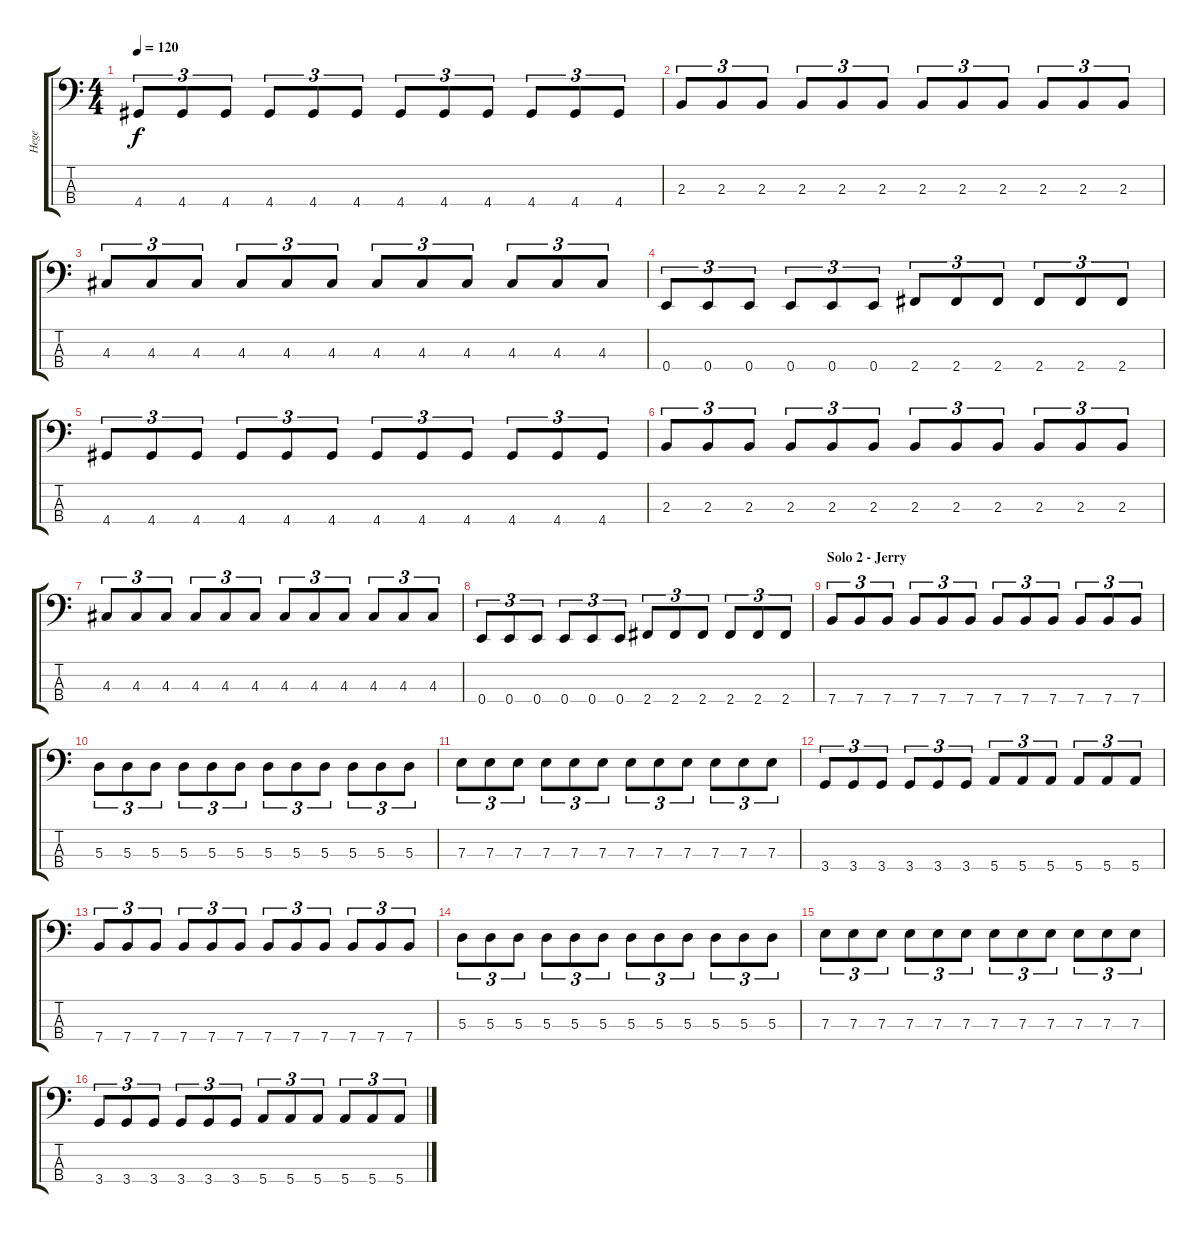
\track ("Hege" "Hege") {instrument electricbassfinger}
\staff {score tabs}
\tuning (G2 D2 A1 E1) {hide}
\ts (4 4)
\tempo 120
\clef f4
\ks c
4.4.8{tu (3 2) dy f} 4.4.8{tu (3 2)} 4.4.8{tu (3 2)} 4.4.8{tu (3 2)} 4.4.8{tu (3 2)} 4.4.8{tu (3 2)} 4.4.8{tu (3 2)} 4.4.8{tu (3 2)} 4.4.8{tu (3 2)} 4.4.8{tu (3 2)} 4.4.8{tu (3 2)} 4.4.8{tu (3 2)} |
2.3.8{tu (3 2)} 2.3.8{tu (3 2)} 2.3.8{tu (3 2)} 2.3.8{tu (3 2)} 2.3.8{tu (3 2)} 2.3.8{tu (3 2)} 2.3.8{tu (3 2)} 2.3.8{tu (3 2)} 2.3.8{tu (3 2)} 2.3.8{tu (3 2)} 2.3.8{tu (3 2)} 2.3.8{tu (3 2)} |
4.3.8{tu (3 2)} 4.3.8{tu (3 2)} 4.3.8{tu (3 2)} 4.3.8{tu (3 2)} 4.3.8{tu (3 2)} 4.3.8{tu (3 2)} 4.3.8{tu (3 2)} 4.3.8{tu (3 2)} 4.3.8{tu (3 2)} 4.3.8{tu (3 2)} 4.3.8{tu (3 2)} 4.3.8{tu (3 2)} |
0.4.8{tu (3 2)} 0.4.8{tu (3 2)} 0.4.8{tu (3 2)} 0.4.8{tu (3 2)} 0.4.8{tu (3 2)} 0.4.8{tu (3 2)} 2.4.8{tu (3 2)} 2.4.8{tu (3 2)} 2.4.8{tu (3 2)} 2.4.8{tu (3 2)} 2.4.8{tu (3 2)} 2.4.8{tu (3 2)} |
4.4.8{tu (3 2)} 4.4.8{tu (3 2)} 4.4.8{tu (3 2)} 4.4.8{tu (3 2)} 4.4.8{tu (3 2)} 4.4.8{tu (3 2)} 4.4.8{tu (3 2)} 4.4.8{tu (3 2)} 4.4.8{tu (3 2)} 4.4.8{tu (3 2)} 4.4.8{tu (3 2)} 4.4.8{tu (3 2)} |
2.3.8{tu (3 2)} 2.3.8{tu (3 2)} 2.3.8{tu (3 2)} 2.3.8{tu (3 2)} 2.3.8{tu (3 2)} 2.3.8{tu (3 2)} 2.3.8{tu (3 2)} 2.3.8{tu (3 2)} 2.3.8{tu (3 2)} 2.3.8{tu (3 2)} 2.3.8{tu (3 2)} 2.3.8{tu (3 2)} |
4.3.8{tu (3 2)} 4.3.8{tu (3 2)} 4.3.8{tu (3 2)} 4.3.8{tu (3 2)} 4.3.8{tu (3 2)} 4.3.8{tu (3 2)} 4.3.8{tu (3 2)} 4.3.8{tu (3 2)} 4.3.8{tu (3 2)} 4.3.8{tu (3 2)} 4.3.8{tu (3 2)} 4.3.8{tu (3 2)} |
0.4.8{tu (3 2)} 0.4.8{tu (3 2)} 0.4.8{tu (3 2)} 0.4.8{tu (3 2)} 0.4.8{tu (3 2)} 0.4.8{tu (3 2)} 2.4.8{tu (3 2)} 2.4.8{tu (3 2)} 2.4.8{tu (3 2)} 2.4.8{tu (3 2)} 2.4.8{tu (3 2)} 2.4.8{tu (3 2)} |
\section ("" "Solo 2 - Jerry")
7.4.8{tu (3 2)} 7.4.8{tu (3 2)} 7.4.8{tu (3 2)} 7.4.8{tu (3 2)} 7.4.8{tu (3 2)} 7.4.8{tu (3 2)} 7.4.8{tu (3 2)} 7.4.8{tu (3 2)} 7.4.8{tu (3 2)} 7.4.8{tu (3 2)} 7.4.8{tu (3 2)} 7.4.8{tu (3 2)} |
5.3.8{tu (3 2)} 5.3.8{tu (3 2)} 5.3.8{tu (3 2)} 5.3.8{tu (3 2)} 5.3.8{tu (3 2)} 5.3.8{tu (3 2)} 5.3.8{tu (3 2)} 5.3.8{tu (3 2)} 5.3.8{tu (3 2)} 5.3.8{tu (3 2)} 5.3.8{tu (3 2)} 5.3.8{tu (3 2)} |
7.3.8{tu (3 2)} 7.3.8{tu (3 2)} 7.3.8{tu (3 2)} 7.3.8{tu (3 2)} 7.3.8{tu (3 2)} 7.3.8{tu (3 2)} 7.3.8{tu (3 2)} 7.3.8{tu (3 2)} 7.3.8{tu (3 2)} 7.3.8{tu (3 2)} 7.3.8{tu (3 2)} 7.3.8{tu (3 2)} |
3.4.8{tu (3 2)} 3.4.8{tu (3 2)} 3.4.8{tu (3 2)} 3.4.8{tu (3 2)} 3.4.8{tu (3 2)} 3.4.8{tu (3 2)} 5.4.8{tu (3 2)} 5.4.8{tu (3 2)} 5.4.8{tu (3 2)} 5.4.8{tu (3 2)} 5.4.8{tu (3 2)} 5.4.8{tu (3 2)} |
7.4.8{tu (3 2)} 7.4.8{tu (3 2)} 7.4.8{tu (3 2)} 7.4.8{tu (3 2)} 7.4.8{tu (3 2)} 7.4.8{tu (3 2)} 7.4.8{tu (3 2)} 7.4.8{tu (3 2)} 7.4.8{tu (3 2)} 7.4.8{tu (3 2)} 7.4.8{tu (3 2)} 7.4.8{tu (3 2)} |
5.3.8{tu (3 2)} 5.3.8{tu (3 2)} 5.3.8{tu (3 2)} 5.3.8{tu (3 2)} 5.3.8{tu (3 2)} 5.3.8{tu (3 2)} 5.3.8{tu (3 2)} 5.3.8{tu (3 2)} 5.3.8{tu (3 2)} 5.3.8{tu (3 2)} 5.3.8{tu (3 2)} 5.3.8{tu (3 2)} |
7.3.8{tu (3 2)} 7.3.8{tu (3 2)} 7.3.8{tu (3 2)} 7.3.8{tu (3 2)} 7.3.8{tu (3 2)} 7.3.8{tu (3 2)} 7.3.8{tu (3 2)} 7.3.8{tu (3 2)} 7.3.8{tu (3 2)} 7.3.8{tu (3 2)} 7.3.8{tu (3 2)} 7.3.8{tu (3 2)} |
3.4.8{tu (3 2)} 3.4.8{tu (3 2)} 3.4.8{tu (3 2)} 3.4.8{tu (3 2)} 3.4.8{tu (3 2)} 3.4.8{tu (3 2)} 5.4.8{tu (3 2)} 5.4.8{tu (3 2)} 5.4.8{tu (3 2)} 5.4.8{tu (3 2)} 5.4.8{tu (3 2)} 5.4.8{tu (3 2)}
